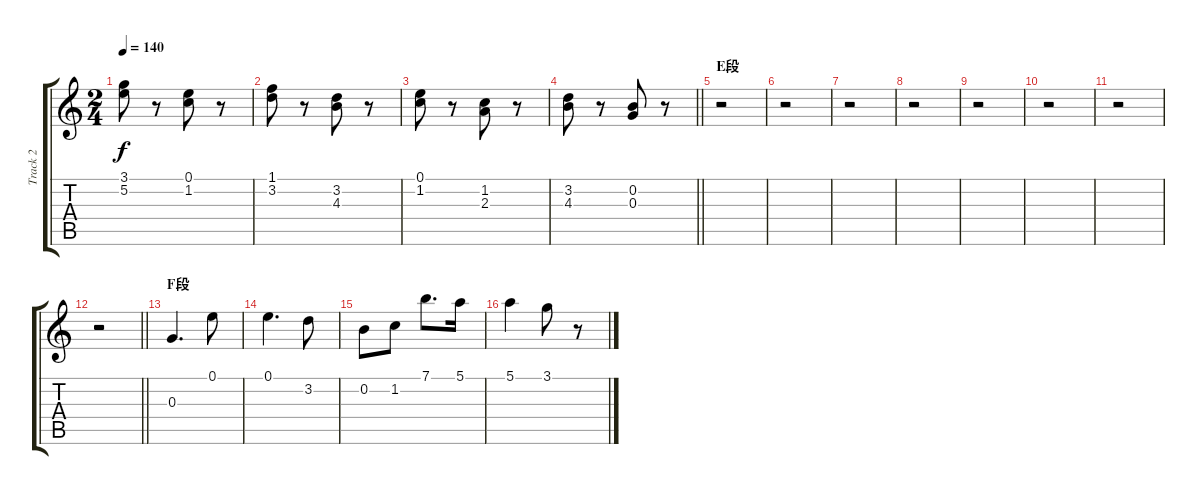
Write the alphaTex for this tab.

\track ("Track 2" "Track 2") {instrument acousticguitarsteel}
\staff {score tabs}
\tuning (E4 B3 G3 D3 A2 E2) {hide}
\ts (2 4)
\tempo 140
\clef g2
\ks c
(3.1 5.2).8{dy f} r.8 (0.1 1.2).8 r.8 |
(1.1 3.2).8 r.8 (3.2 4.3).8 r.8 |
(0.1 1.2).8 r.8 (1.2 2.3).8 r.8 |
\barLineRight lightlight
(3.2 4.3).8 r.8 (0.2 0.3).8 r.8 |
\section ("" "E段")
r.2 |
r.2 |
r.2 |
r.2 |
r.2 |
r.2 |
r.2 |
\barLineRight lightlight
r.2 |
\section ("" "F段")
0.3.4{d} 0.1.8 |
0.1.4{d} 3.2.8 |
0.2.8 1.2.8 7.1.8{d} 5.1.16 |
5.1.4 3.1.8 r.8
